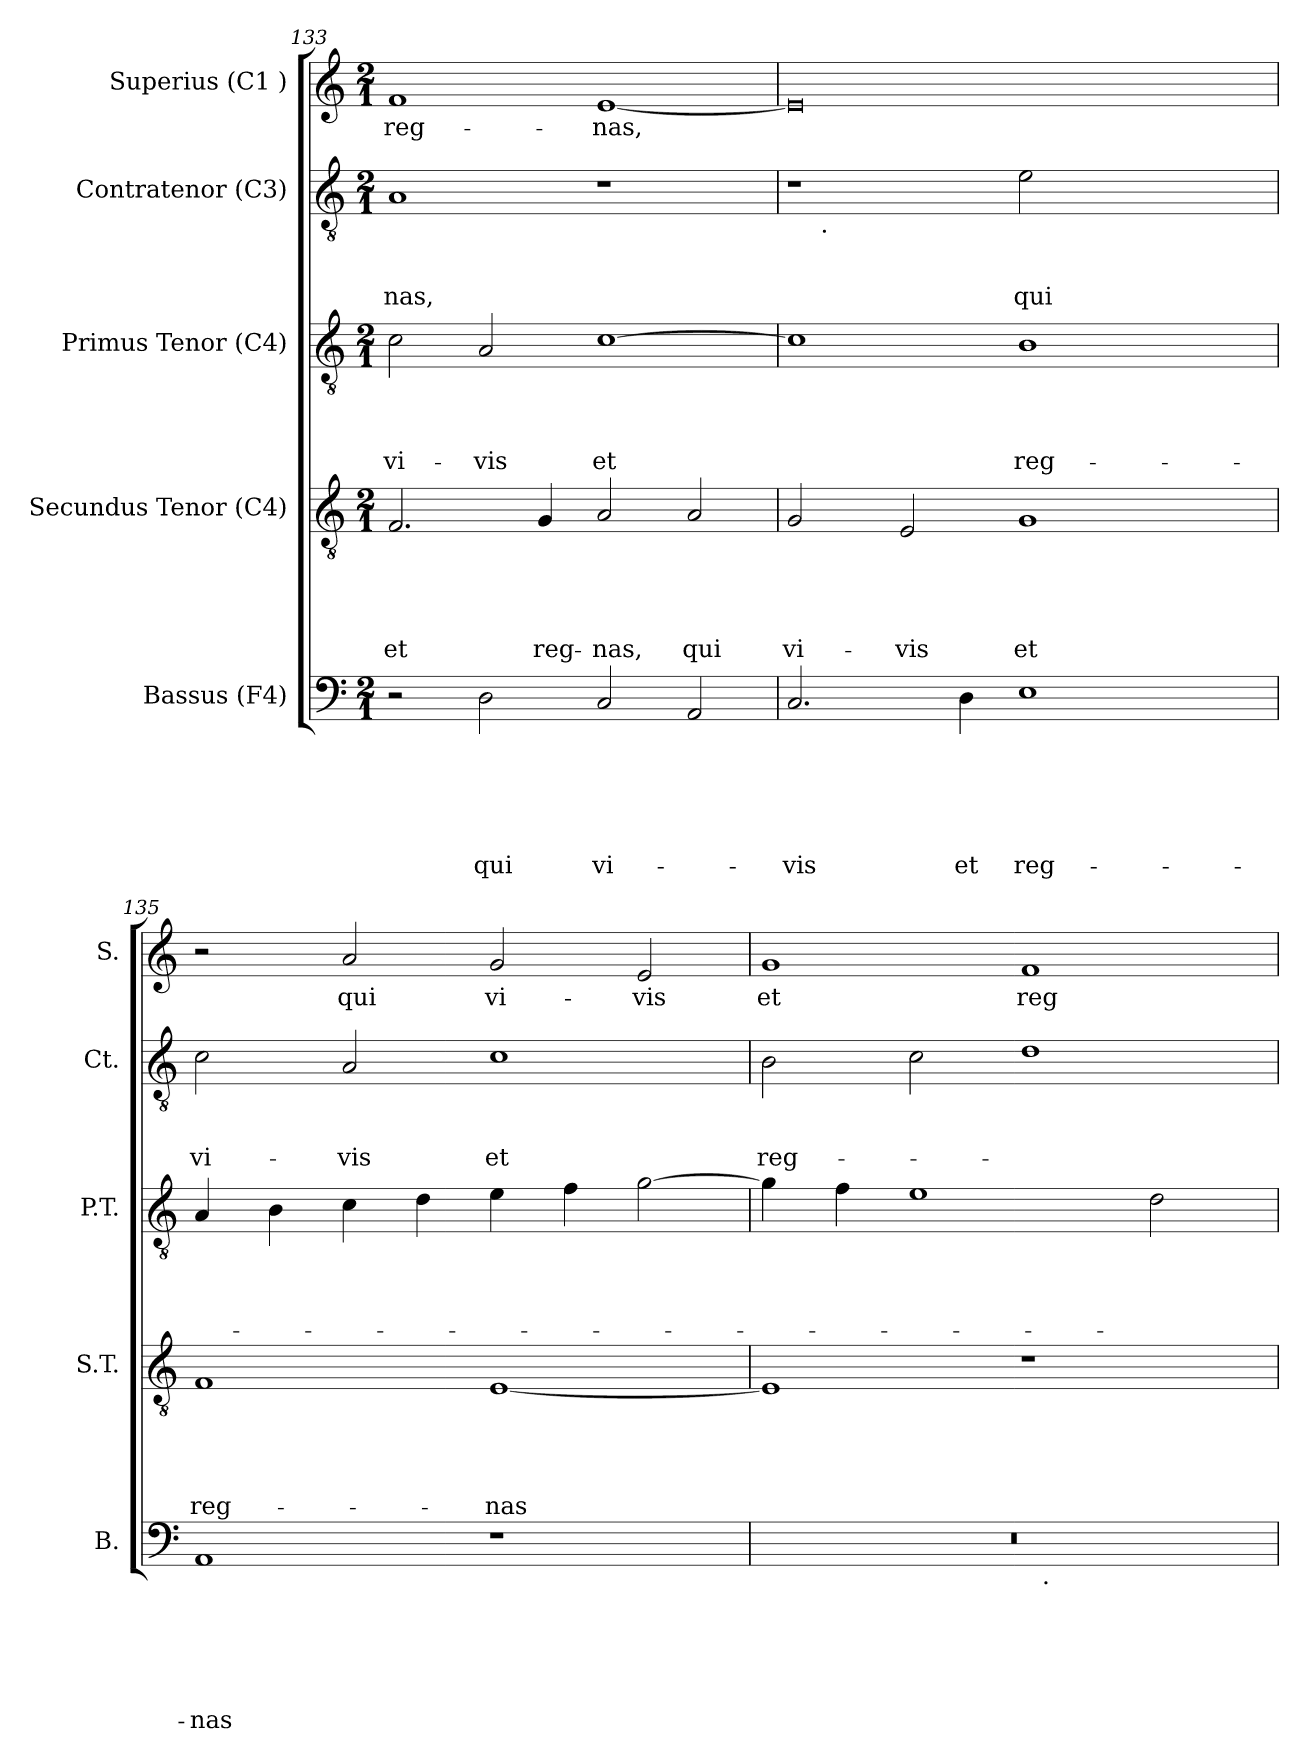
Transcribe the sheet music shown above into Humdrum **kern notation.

**kern	**text	**text	**text	**text	**text	**text	**kern	**text	**text	**text	**text	**text	**kern	**text	**text	**text	**text	**kern	**text	**text	**text	**kern	**text
*part5	*part5	*part5	*part5	*part5	*part5	*part5	*part4	*part4	*part4	*part4	*part4	*part4	*part3	*part3	*part3	*part3	*part3	*part2	*part2	*part2	*part2	*part1	*part1
*staff5	*staff5	*staff5	*staff5	*staff5	*staff5	*staff5	*staff4	*staff4	*staff4	*staff4	*staff4	*staff4	*staff3	*staff3	*staff3	*staff3	*staff3	*staff2	*staff2	*staff2	*staff2	*staff1	*staff1
*I"Bassus (F4)	*	*	*	*	*	*	*I"Secundus Tenor (C4)	*	*	*	*	*	*I"Primus Tenor (C4)	*	*	*	*	*I"Contratenor (C3)	*	*	*	*I"Superius (C1 )	*
*I'B.	*	*	*	*	*	*	*I'S.T.	*	*	*	*	*	*I'P.T.	*	*	*	*	*I'Ct.	*	*	*	*I'S.	*
*clefF4	*	*	*	*	*	*	*clefGv2	*	*	*	*	*	*clefGv2	*	*	*	*	*clefGv2	*	*	*	*clefG2	*
*k[]	*	*	*	*	*	*	*k[]	*	*	*	*	*	*k[]	*	*	*	*	*k[]	*	*	*	*k[]	*
*C:	*	*	*	*	*	*	*C:	*	*	*	*	*	*C:	*	*	*	*	*C:	*	*	*	*C:	*
*M2/1	*	*	*	*	*	*	*M2/1	*	*	*	*	*	*M2/1	*	*	*	*	*M2/1	*	*	*	*M2/1	*
=133	=133	=133	=133	=133	=133	=133	=133	=133	=133	=133	=133	=133	=133	=133	=133	=133	=133	=133	=133	=133	=133	=133	=133
!	!	!	!	!	!	!	!	!	!	!	!	!LO:LY:b	!	!	!	!	!LO:LY:b	!	!	!	!LO:LY:b	!	!LO:LY:b
2r	.	.	.	.	.	.	2.F/	.	.	.	.	et	2c\	.	.	.	vi-	1A	.	.	-nas,	1f	reg-
!	!	!	!	!	!	!LO:LY:b	!	!	!	!	!	!	!	!	!	!	!LO:LY:b	!	!	!	!	!	!
2D\	.	.	.	.	.	qui	.	.	.	.	.	.	2A/	.	.	.	-vis	.	.	.	.	.	.
!	!	!	!	!	!	!	!	!	!	!	!	!LO:LY:b	!	!	!	!	!	!	!	!	!	!	!
.	.	.	.	.	.	.	4G/	.	.	.	.	reg-	.	.	.	.	.	.	.	.	.	.	.
!	!	!	!	!	!	!LO:LY:b	!	!	!	!	!	!LO:LY:b	!	!	!	!	!LO:LY:b	!	!	!	!	!	!LO:LY:b
2C/	.	.	.	.	.	vi-	2A/	.	.	.	.	-nas,	[>1c	.	.	.	et	1r	.	.	.	[<1e	-nas,
!	!	!	!	!	!	!	!	!	!	!	!	!LO:LY:b	!	!	!	!	!	!	!	!	!	!	!
2AA/	.	.	.	.	.	.	2A/	.	.	.	.	qui	.	.	.	.	.	.	.	.	.	.	.
=134	=134	=134	=134	=134	=134	=134	=134	=134	=134	=134	=134	=134	=134	=134	=134	=134	=134	=134	=134	=134	=134	=134	=134
!	!	!	!	!	!	!LO:LY:b	!	!	!	!	!	!LO:LY:b	!	!	!	!	!	!	!	!	!	!	!
*	*	*	*	*	*	*	*	*	*	*	*	*	*	*	*	*	*	*^	*	*	*	*	*
2.C/	.	.	.	.	.	-vis	2G/	.	.	.	.	vi-	1c]	.	.	.	.	1r	16.ryy	.	.	.	0e]	.
!	!	!	!	!	!	!	!	!	!	!	!	!	!	!	!	!	!	!	!LO:TX:b:t=.	!	!	!	!	!
.	.	.	.	.	.	.	.	.	.	.	.	.	.	.	.	.	.	.	1ryy	.	.	.	.	.
!	!	!	!	!	!	!	!	!	!	!	!	!LO:LY:b	!	!	!	!	!	!	!	!	!	!	!	!
.	.	.	.	.	.	.	2E/	.	.	.	.	-vis	.	.	.	.	.	.	.	.	.	.	.	.
!	!	!	!	!	!	!LO:LY:b	!	!	!	!	!	!	!	!	!	!	!	!	!	!	!	!	!	!
4D\	.	.	.	.	.	et	.	.	.	.	.	.	.	.	.	.	.	.	.	.	.	.	.	.
!	!	!	!	!	!	!LO:LY:b	!	!	!	!	!	!LO:LY:b	!	!	!	!	!LO:LY:b	!	!	!	!	!LO:LY:b	!	!
1E	.	.	.	.	.	reg-	1G	.	.	.	.	et	1B	.	.	.	reg-	2e\	.	.	.	qui	.	.
.	.	.	.	.	.	.	.	.	.	.	.	.	.	.	.	.	.	.	2ryy	.	.	.	.	.
.	.	.	.	.	.	.	.	.	.	.	.	.	.	.	.	.	.	2ryy	.	.	.	.	.	.
.	.	.	.	.	.	.	.	.	.	.	.	.	.	.	.	.	.	.	4ryy	.	.	.	.	.
.	.	.	.	.	.	.	.	.	.	.	.	.	.	.	.	.	.	.	8ryy	.	.	.	.	.
.	.	.	.	.	.	.	.	.	.	.	.	.	.	.	.	.	.	.	32ryy	.	.	.	.	.
=135	=135	=135	=135	=135	=135	=135	=135	=135	=135	=135	=135	=135	=135	=135	=135	=135	=135	=135	=135	=135	=135	=135	=135	=135
!	!	!	!	!	!	!LO:LY:b	!	!	!	!	!	!LO:LY:b	!	!	!	!	!	!	!	!	!	!LO:LY:b	!	!
*	*	*	*	*	*	*	*	*	*	*	*	*	*	*	*	*	*	*v	*v	*	*	*	*	*
1AA	.	.	.	.	.	-nas	1F	.	.	.	.	reg-	4A/	.	.	.	.	2c\	.	.	vi-	2r	.
.	.	.	.	.	.	.	.	.	.	.	.	.	4B\	.	.	.	.	.	.	.	.	.	.
!	!	!	!	!	!	!	!	!	!	!	!	!	!	!	!	!	!	!	!	!	!LO:LY:b	!	!LO:LY:b
.	.	.	.	.	.	.	.	.	.	.	.	.	4c\	.	.	.	.	2A/	.	.	-vis	2a/	qui
.	.	.	.	.	.	.	.	.	.	.	.	.	4d\	.	.	.	.	.	.	.	.	.	.
!	!	!	!	!	!	!	!	!	!	!	!	!LO:LY:b	!	!	!	!	!	!	!	!	!LO:LY:b	!	!LO:LY:b
1r	.	.	.	.	.	.	[<1E	.	.	.	.	-nas	4e\	.	.	.	.	1c	.	.	et	2g/	vi-
.	.	.	.	.	.	.	.	.	.	.	.	.	4f\	.	.	.	.	.	.	.	.	.	.
!	!	!	!	!	!	!	!	!	!	!	!	!	!	!	!	!	!	!	!	!	!	!	!LO:LY:b
.	.	.	.	.	.	.	.	.	.	.	.	.	[<2g\	.	.	.	.	.	.	.	.	2e/	-vis
!!LO:LB:g=z
=136	=136	=136	=136	=136	=136	=136	=136	=136	=136	=136	=136	=136	=136	=136	=136	=136	=136	=136	=136	=136	=136	=136	=136
!	!	!	!	!	!	!	!	!	!	!	!	!	!	!	!	!	!	!	!	!	!LO:LY:b	!	!LO:LY:b
*^	*	*	*	*	*	*	*	*	*	*	*	*	*	*	*	*	*	*	*	*	*	*	*
0r	1ryy	.	.	.	.	.	.	1E]	.	.	.	.	.	4g\]	.	.	.	.	2B\	.	.	reg-	1g	et
.	.	.	.	.	.	.	.	.	.	.	.	.	.	4f\	.	.	.	.	.	.	.	.	.	.
.	.	.	.	.	.	.	.	.	.	.	.	.	.	1e	.	.	.	.	2c\	.	.	.	.	.
!	!	!	!	!	!	!	!	!	!	!	!	!	!	!	!	!	!	!	!	!	!	!	!	!LO:LY:b
.	32ryy	.	.	.	.	.	.	1r	.	.	.	.	.	.	.	.	.	.	1d	.	.	.	1f	reg-
!	!LO:TX:b:t=.	!	!	!	!	!	!	!	!	!	!	!	!	!	!	!	!	!	!	!	!	!	!	!
.	2ryy	.	.	.	.	.	.	.	.	.	.	.	.	.	.	.	.	.	.	.	.	.	.	.
.	.	.	.	.	.	.	.	.	.	.	.	.	.	2d\	.	.	.	.	.	.	.	.	.	.
.	4...ryy	.	.	.	.	.	.	.	.	.	.	.	.	.	.	.	.	.	.	.	.	.	.	.
*v	*v	*	*	*	*	*	*	*	*	*	*	*	*	*	*	*	*	*	*	*	*	*	*	*
=	=	=	=	=	=	=	=	=	=	=	=	=	=	=	=	=	=	=	=	=	=	=	=
*-	*-	*-	*-	*-	*-	*-	*-	*-	*-	*-	*-	*-	*-	*-	*-	*-	*-	*-	*-	*-	*-	*-	*-
